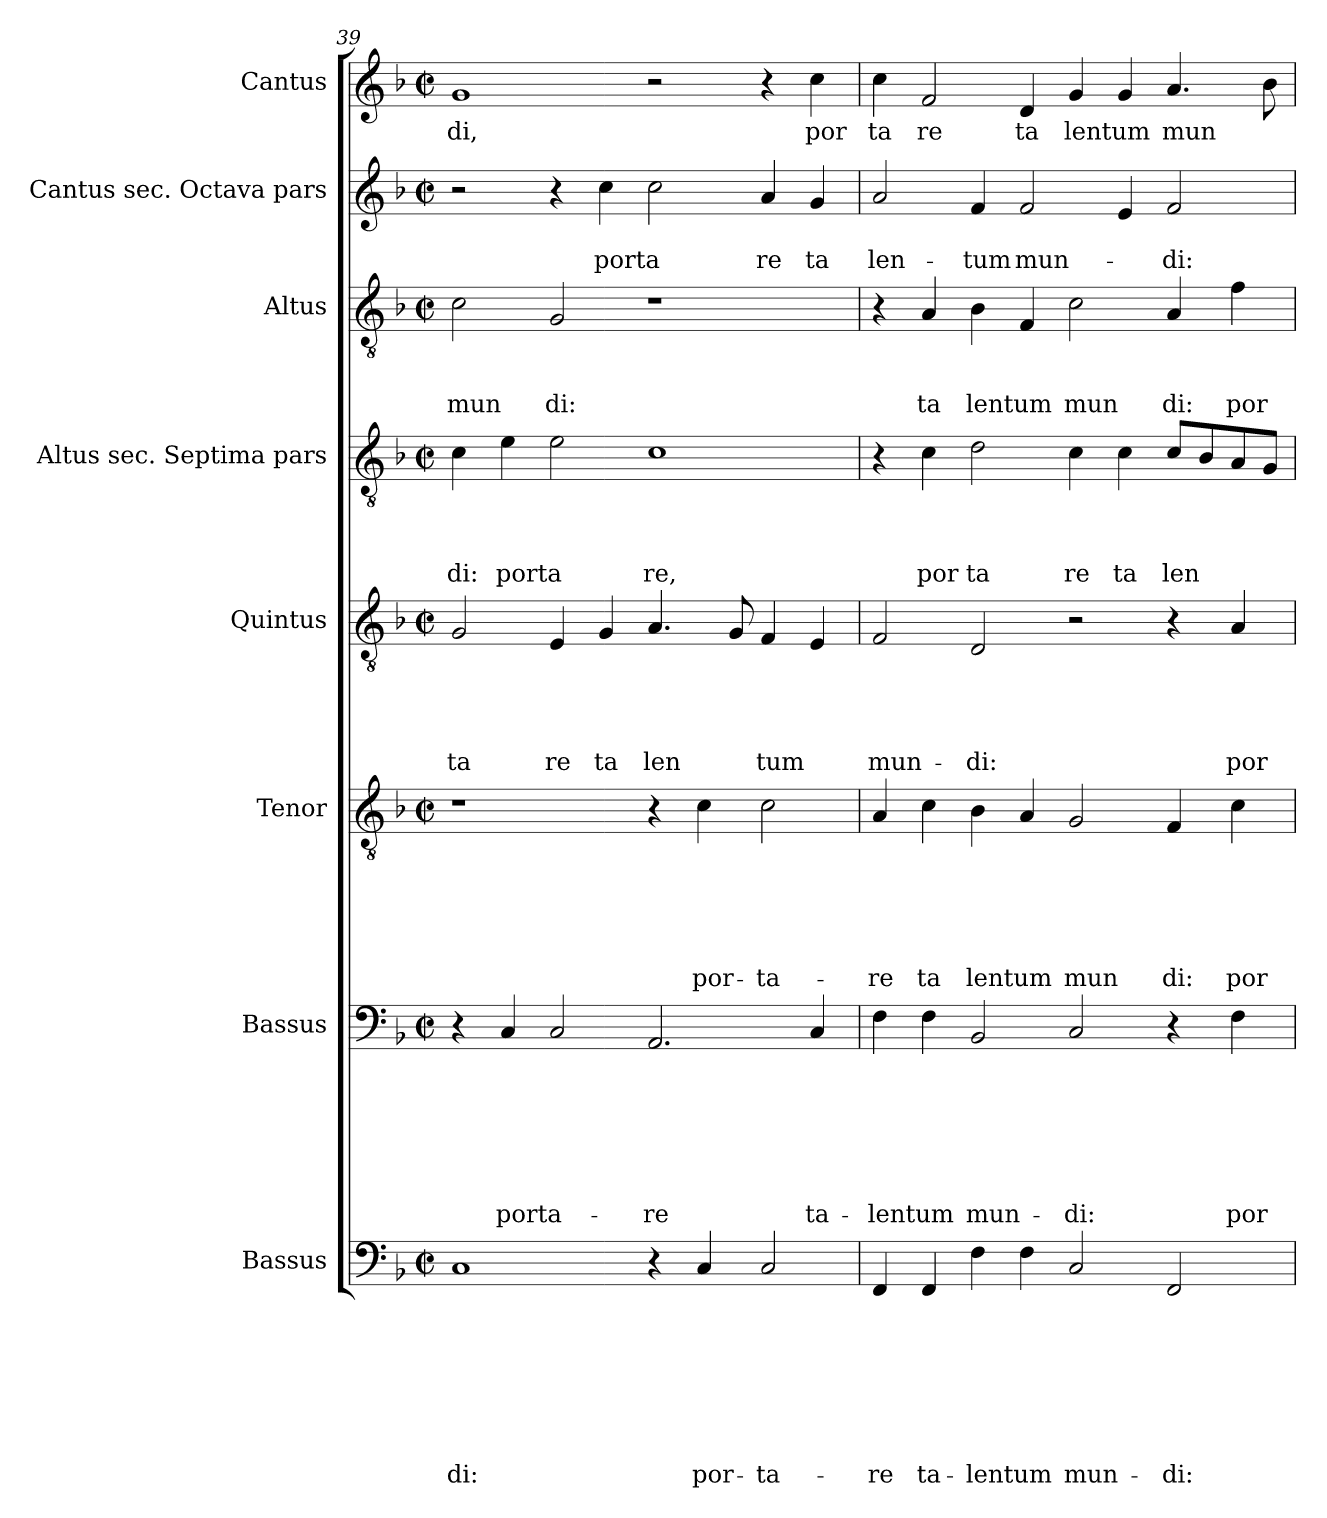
**kern	**text	**text	**text	**text	**text	**text	**text	**text	**kern	**text	**text	**text	**text	**text	**text	**text	**kern	**text	**text	**text	**text	**text	**text	**kern	**text	**text	**text	**text	**text	**kern	**text	**text	**text	**text	**kern	**text	**text	**text	**kern	**text	**text	**kern	**text
*part8	*part8	*part8	*part8	*part8	*part8	*part8	*part8	*part8	*part7	*part7	*part7	*part7	*part7	*part7	*part7	*part7	*part6	*part6	*part6	*part6	*part6	*part6	*part6	*part5	*part5	*part5	*part5	*part5	*part5	*part4	*part4	*part4	*part4	*part4	*part3	*part3	*part3	*part3	*part2	*part2	*part2	*part1	*part1
*staff8	*staff8	*staff8	*staff8	*staff8	*staff8	*staff8	*staff8	*staff8	*staff7	*staff7	*staff7	*staff7	*staff7	*staff7	*staff7	*staff7	*staff6	*staff6	*staff6	*staff6	*staff6	*staff6	*staff6	*staff5	*staff5	*staff5	*staff5	*staff5	*staff5	*staff4	*staff4	*staff4	*staff4	*staff4	*staff3	*staff3	*staff3	*staff3	*staff2	*staff2	*staff2	*staff1	*staff1
*I"Bassus	*	*	*	*	*	*	*	*	*I"Bassus	*	*	*	*	*	*	*	*I"Tenor	*	*	*	*	*	*	*I"Quintus	*	*	*	*	*	*I"Altus sec. Septima pars	*	*	*	*	*I"Altus	*	*	*	*I"Cantus sec. Octava pars	*	*	*I"Cantus	*
*	*	*	*	*	*	*	*	*	*I'Bassus	*	*	*	*	*	*	*	*I'Tenor	*	*	*	*	*	*	*I'Quintus	*	*	*	*	*	*	*	*	*	*	*I'Altus	*	*	*	*	*	*	*I'Cantus	*
*clefF4	*	*	*	*	*	*	*	*	*clefF4	*	*	*	*	*	*	*	*clefGv2	*	*	*	*	*	*	*clefGv2	*	*	*	*	*	*clefGv2	*	*	*	*	*clefGv2	*	*	*	*clefG2	*	*	*clefG2	*
*k[b-]	*	*	*	*	*	*	*	*	*k[b-]	*	*	*	*	*	*	*	*k[b-]	*	*	*	*	*	*	*k[b-]	*	*	*	*	*	*k[b-]	*	*	*	*	*k[b-]	*	*	*	*k[b-]	*	*	*k[b-]	*
*F:	*	*	*	*	*	*	*	*	*F:	*	*	*	*	*	*	*	*F:	*	*	*	*	*	*	*F:	*	*	*	*	*	*F:	*	*	*	*	*F:	*	*	*	*F:	*	*	*F:	*
*M2/2	*	*	*	*	*	*	*	*	*M2/2	*	*	*	*	*	*	*	*M2/2	*	*	*	*	*	*	*M2/2	*	*	*	*	*	*M2/2	*	*	*	*	*M2/2	*	*	*	*M2/2	*	*	*M2/2	*
*met(c|)	*	*	*	*	*	*	*	*	*met(c|)	*	*	*	*	*	*	*	*met(c|)	*	*	*	*	*	*	*met(c|)	*	*	*	*	*	*met(c|)	*	*	*	*	*met(c|)	*	*	*	*met(c|)	*	*	*met(c|)	*
=39	=39	=39	=39	=39	=39	=39	=39	=39	=39	=39	=39	=39	=39	=39	=39	=39	=39	=39	=39	=39	=39	=39	=39	=39	=39	=39	=39	=39	=39	=39	=39	=39	=39	=39	=39	=39	=39	=39	=39	=39	=39	=39	=39
!	!	!	!	!	!	!	!	!LO:LY:b	!	!	!	!	!	!	!	!	!	!	!	!	!	!	!	!	!	!	!	!	!LO:LY:b	!	!	!	!	!LO:LY:b	!	!	!	!LO:LY:b	!	!	!	!	!LO:LY:b
1C	.	.	.	.	.	.	.	-di:	4r	.	.	.	.	.	.	.	1r	.	.	.	.	.	.	2G/	.	.	.	.	ta	4c\	.	.	.	di:	2c\	.	.	mun	2r	.	.	1g	di,
!	!	!	!	!	!	!	!	!	!	!	!	!	!	!	!	!LO:LY:b	!	!	!	!	!	!	!	!	!	!	!	!	!	!	!	!	!	!LO:LY:b	!	!	!	!	!	!	!	!	!
.	.	.	.	.	.	.	.	.	4C/	.	.	.	.	.	.	porta-	.	.	.	.	.	.	.	.	.	.	.	.	.	4e\	.	.	.	porta	.	.	.	.	.	.	.	.	.
!	!	!	!	!	!	!	!	!	!	!	!	!	!	!	!	!	!	!	!	!	!	!	!	!	!	!	!	!	!LO:LY:b	!	!	!	!	!	!	!	!	!LO:LY:b	!	!	!	!	!
.	.	.	.	.	.	.	.	.	2C/	.	.	.	.	.	.	.	.	.	.	.	.	.	.	4E/	.	.	.	.	re	2e\	.	.	.	.	2G/	.	.	di:	4r	.	.	.	.
!	!	!	!	!	!	!	!	!	!	!	!	!	!	!	!	!	!	!	!	!	!	!	!	!	!	!	!	!	!LO:LY:b	!	!	!	!	!	!	!	!	!	!	!	!LO:LY:b	!	!
.	.	.	.	.	.	.	.	.	.	.	.	.	.	.	.	.	.	.	.	.	.	.	.	4G/	.	.	.	.	ta	.	.	.	.	.	.	.	.	.	4cc\	.	porta	.	.
!	!	!	!	!	!	!	!	!	!	!	!	!	!	!	!	!LO:LY:b	!	!	!	!	!	!	!	!	!	!	!	!	!LO:LY:b	!	!	!	!	!LO:LY:b	!	!	!	!	!	!	!	!	!
4r	.	.	.	.	.	.	.	.	2.AA/	.	.	.	.	.	.	-re	4r	.	.	.	.	.	.	4.A/	.	.	.	.	len	1c	.	.	.	re,	1r	.	.	.	2cc\	.	.	2r	.
!	!	!	!	!	!	!	!	!LO:LY:b	!	!	!	!	!	!	!	!	!	!	!	!	!	!	!LO:LY:b	!	!	!	!	!	!	!	!	!	!	!	!	!	!	!	!	!	!	!	!
4C/	.	.	.	.	.	.	.	por-	.	.	.	.	.	.	.	.	4c\	.	.	.	.	.	por-	.	.	.	.	.	.	.	.	.	.	.	.	.	.	.	.	.	.	.	.
.	.	.	.	.	.	.	.	.	.	.	.	.	.	.	.	.	.	.	.	.	.	.	.	8G/	.	.	.	.	.	.	.	.	.	.	.	.	.	.	.	.	.	.	.
!	!	!	!	!	!	!	!	!LO:LY:b	!	!	!	!	!	!	!	!	!	!	!	!	!	!	!LO:LY:b	!	!	!	!	!	!LO:LY:b	!	!	!	!	!	!	!	!	!	!	!	!LO:LY:b	!	!
2C/	.	.	.	.	.	.	.	-ta-	.	.	.	.	.	.	.	.	2c\	.	.	.	.	.	-ta-	4F/	.	.	.	.	tum	.	.	.	.	.	.	.	.	.	4a/	.	re	4r	.
!	!	!	!	!	!	!	!	!	!	!	!	!	!	!	!	!LO:LY:b	!	!	!	!	!	!	!	!	!	!	!	!	!	!	!	!	!	!	!	!	!	!	!	!	!LO:LY:b	!	!LO:LY:b
.	.	.	.	.	.	.	.	.	4C/	.	.	.	.	.	.	ta-	.	.	.	.	.	.	.	4E/	.	.	.	.	.	.	.	.	.	.	.	.	.	.	4g/	.	ta	4cc\	por
!!LO:PB:g=z
=40	=40	=40	=40	=40	=40	=40	=40	=40	=40	=40	=40	=40	=40	=40	=40	=40	=40	=40	=40	=40	=40	=40	=40	=40	=40	=40	=40	=40	=40	=40	=40	=40	=40	=40	=40	=40	=40	=40	=40	=40	=40	=40	=40
!	!	!	!	!	!	!	!	!LO:LY:b	!	!	!	!	!	!	!	!LO:LY:b	!	!	!	!	!	!	!LO:LY:b	!	!	!	!	!	!LO:LY:b	!	!	!	!	!	!	!	!	!	!	!	!LO:LY:b	!	!LO:LY:b
4FF/	.	.	.	.	.	.	.	-re	4F\	.	.	.	.	.	.	-lentum	4A/	.	.	.	.	.	-re	2F/	.	.	.	.	mun-	4r	.	.	.	.	4r	.	.	.	2a/	.	len-	4cc\	ta
!	!	!	!	!	!	!	!	!LO:LY:b	!	!	!	!	!	!	!	!	!	!	!	!	!	!	!LO:LY:b	!	!	!	!	!	!	!	!	!	!	!LO:LY:b	!	!	!	!LO:LY:b	!	!	!	!	!LO:LY:b
4FF/	.	.	.	.	.	.	.	ta-	4F\	.	.	.	.	.	.	.	4c\	.	.	.	.	.	ta	.	.	.	.	.	.	4c\	.	.	.	por	4A/	.	.	ta	.	.	.	2f/	re
!	!	!	!	!	!	!	!	!LO:LY:b	!	!	!	!	!	!	!	!LO:LY:b	!	!	!	!	!	!	!LO:LY:b	!	!	!	!	!	!LO:LY:b	!	!	!	!	!LO:LY:b	!	!	!	!LO:LY:b	!	!	!LO:LY:b	!	!
4F\	.	.	.	.	.	.	.	-lentum	2BB-/	.	.	.	.	.	.	mun-	4B-\	.	.	.	.	.	lentum	2D/	.	.	.	.	-di:	2d\	.	.	.	ta	4B-\	.	.	lentum	4f/	.	-tum	.	.
!	!	!	!	!	!	!	!	!	!	!	!	!	!	!	!	!	!	!	!	!	!	!	!	!	!	!	!	!	!	!	!	!	!	!	!	!	!	!	!	!	!LO:LY:b	!	!LO:LY:b
4F\	.	.	.	.	.	.	.	.	.	.	.	.	.	.	.	.	4A/	.	.	.	.	.	.	.	.	.	.	.	.	.	.	.	.	.	4F/	.	.	.	2f/	.	mun-	4d/	ta
!	!	!	!	!	!	!	!	!LO:LY:b	!	!	!	!	!	!	!	!LO:LY:b	!	!	!	!	!	!	!LO:LY:b	!	!	!	!	!	!	!	!	!	!	!LO:LY:b	!	!	!	!LO:LY:b	!	!	!	!	!LO:LY:b
2C/	.	.	.	.	.	.	.	mun-	2C/	.	.	.	.	.	.	-di:	2G/	.	.	.	.	.	mun	2r	.	.	.	.	.	4c\	.	.	.	re	2c\	.	.	mun	.	.	.	4g/	lentum
!	!	!	!	!	!	!	!	!	!	!	!	!	!	!	!	!	!	!	!	!	!	!	!	!	!	!	!	!	!	!	!	!	!	!LO:LY:b	!	!	!	!	!	!	!	!	!
.	.	.	.	.	.	.	.	.	.	.	.	.	.	.	.	.	.	.	.	.	.	.	.	.	.	.	.	.	.	4c\	.	.	.	ta	.	.	.	.	4e/	.	.	4g/	.
!	!	!	!	!	!	!	!	!LO:LY:b	!	!	!	!	!	!	!	!	!	!	!	!	!	!	!LO:LY:b	!	!	!	!	!	!	!	!	!	!	!LO:LY:b	!	!	!	!LO:LY:b	!	!	!LO:LY:b	!	!LO:LY:b
2FF/	.	.	.	.	.	.	.	-di:	4r	.	.	.	.	.	.	.	4F/	.	.	.	.	.	di:	4r	.	.	.	.	.	8c/L	.	.	.	len	4A/	.	.	di:	2f/	.	-di:	4.a/	mun
.	.	.	.	.	.	.	.	.	.	.	.	.	.	.	.	.	.	.	.	.	.	.	.	.	.	.	.	.	.	8B-/	.	.	.	.	.	.	.	.	.	.	.	.	.
!	!	!	!	!	!	!	!	!	!	!	!	!	!	!	!	!LO:LY:b	!	!	!	!	!	!	!LO:LY:b	!	!	!	!	!	!LO:LY:b	!	!	!	!	!	!	!	!	!LO:LY:b	!	!	!	!	!
.	.	.	.	.	.	.	.	.	4F\	.	.	.	.	.	.	por-	4c\	.	.	.	.	.	por	4A/	.	.	.	.	por-	8A/	.	.	.	.	4f\	.	.	por	.	.	.	.	.
.	.	.	.	.	.	.	.	.	.	.	.	.	.	.	.	.	.	.	.	.	.	.	.	.	.	.	.	.	.	8G/J	.	.	.	.	.	.	.	.	.	.	.	8b-\	.
=	=	=	=	=	=	=	=	=	=	=	=	=	=	=	=	=	=	=	=	=	=	=	=	=	=	=	=	=	=	=	=	=	=	=	=	=	=	=	=	=	=	=	=
*-	*-	*-	*-	*-	*-	*-	*-	*-	*-	*-	*-	*-	*-	*-	*-	*-	*-	*-	*-	*-	*-	*-	*-	*-	*-	*-	*-	*-	*-	*-	*-	*-	*-	*-	*-	*-	*-	*-	*-	*-	*-	*-	*-
